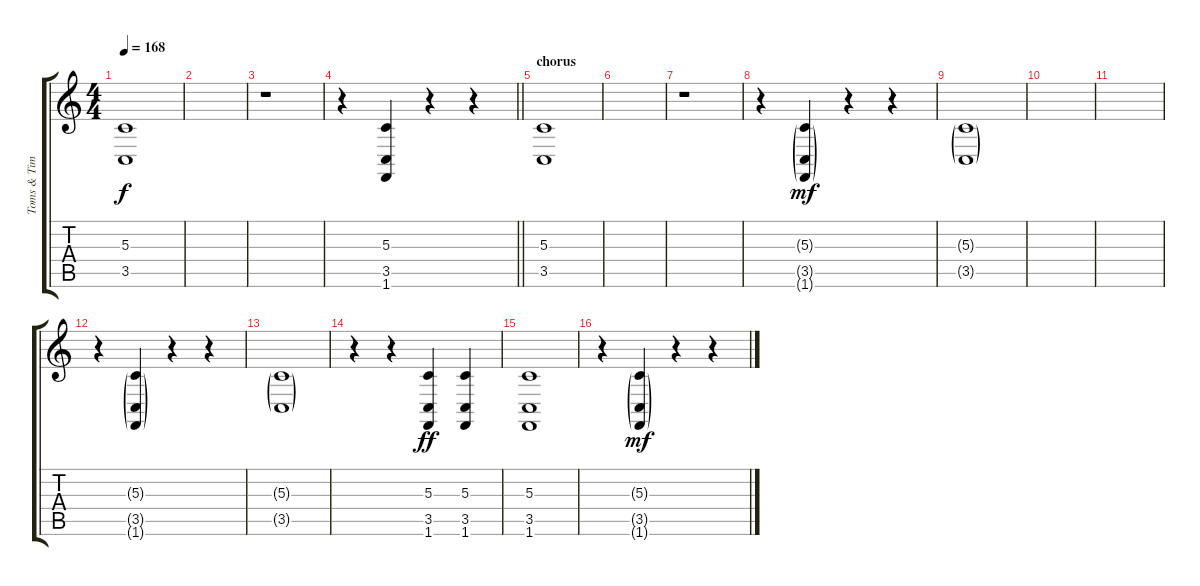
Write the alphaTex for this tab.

\track ("Toms & Timpani" "Toms & Tim") {instrument melodictom}
\staff {score tabs}
\tuning (E4 B3 G3 D3 A2 E2) {hide}
\ts (4 4)
\tempo 168
\clef g2
\ks c
(5.3 3.5).1{dy f} |
|
r.1 |
\barLineRight lightlight
r.4 (5.3 3.5 1.6).4 r.4 r.4 |
\section ("" "chorus")
(5.3 3.5).1 |
|
r.1 |
r.4 (5.3{g} 3.5{g} 1.6{g}).4{dy mf} r.4 r.4 |
(5.3{g} 3.5{g}).1 |
|
|
r.4 (5.3{g} 3.5{g} 1.6{g}).4 r.4 r.4 |
(5.3{g} 3.5{g}).1 |
r.4 r.4 (5.3 3.5 1.6).4{dy ff} (5.3 3.5 1.6).4 |
(5.3 3.5 1.6).1 |
r.4 (5.3{g} 3.5{g} 1.6{g}).4{dy mf} r.4 r.4
